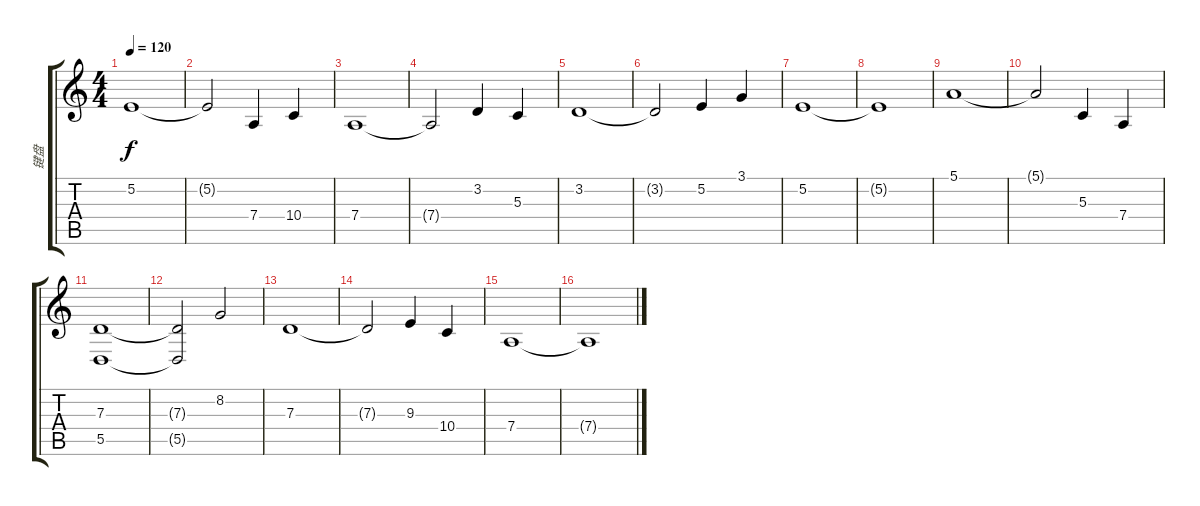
\track ("键盘" "键盘") {instrument choiraahs}
\staff {score tabs}
\tuning (E4 B3 G3 D3 A2 E2) {hide}
\ts (4 4)
\tempo 120
\clef g2
\ks c
5.2.1{dy f} |
5.2{t}.2 7.4.4 10.4.4 |
7.4.1 |
7.4{t}.2 3.2.4 5.3.4 |
3.2.1 |
3.2{t}.2 5.2.4 3.1.4 |
5.2.1 |
5.2{t}.1 |
5.1.1 |
5.1{t}.2 5.3.4 7.4.4 |
(7.3 5.5).1 |
(7.3{t} 5.5{t}).2 8.2.2 |
7.3.1 |
7.3{t}.2 9.3.4 10.4.4 |
7.4.1 |
7.4{t}.1
